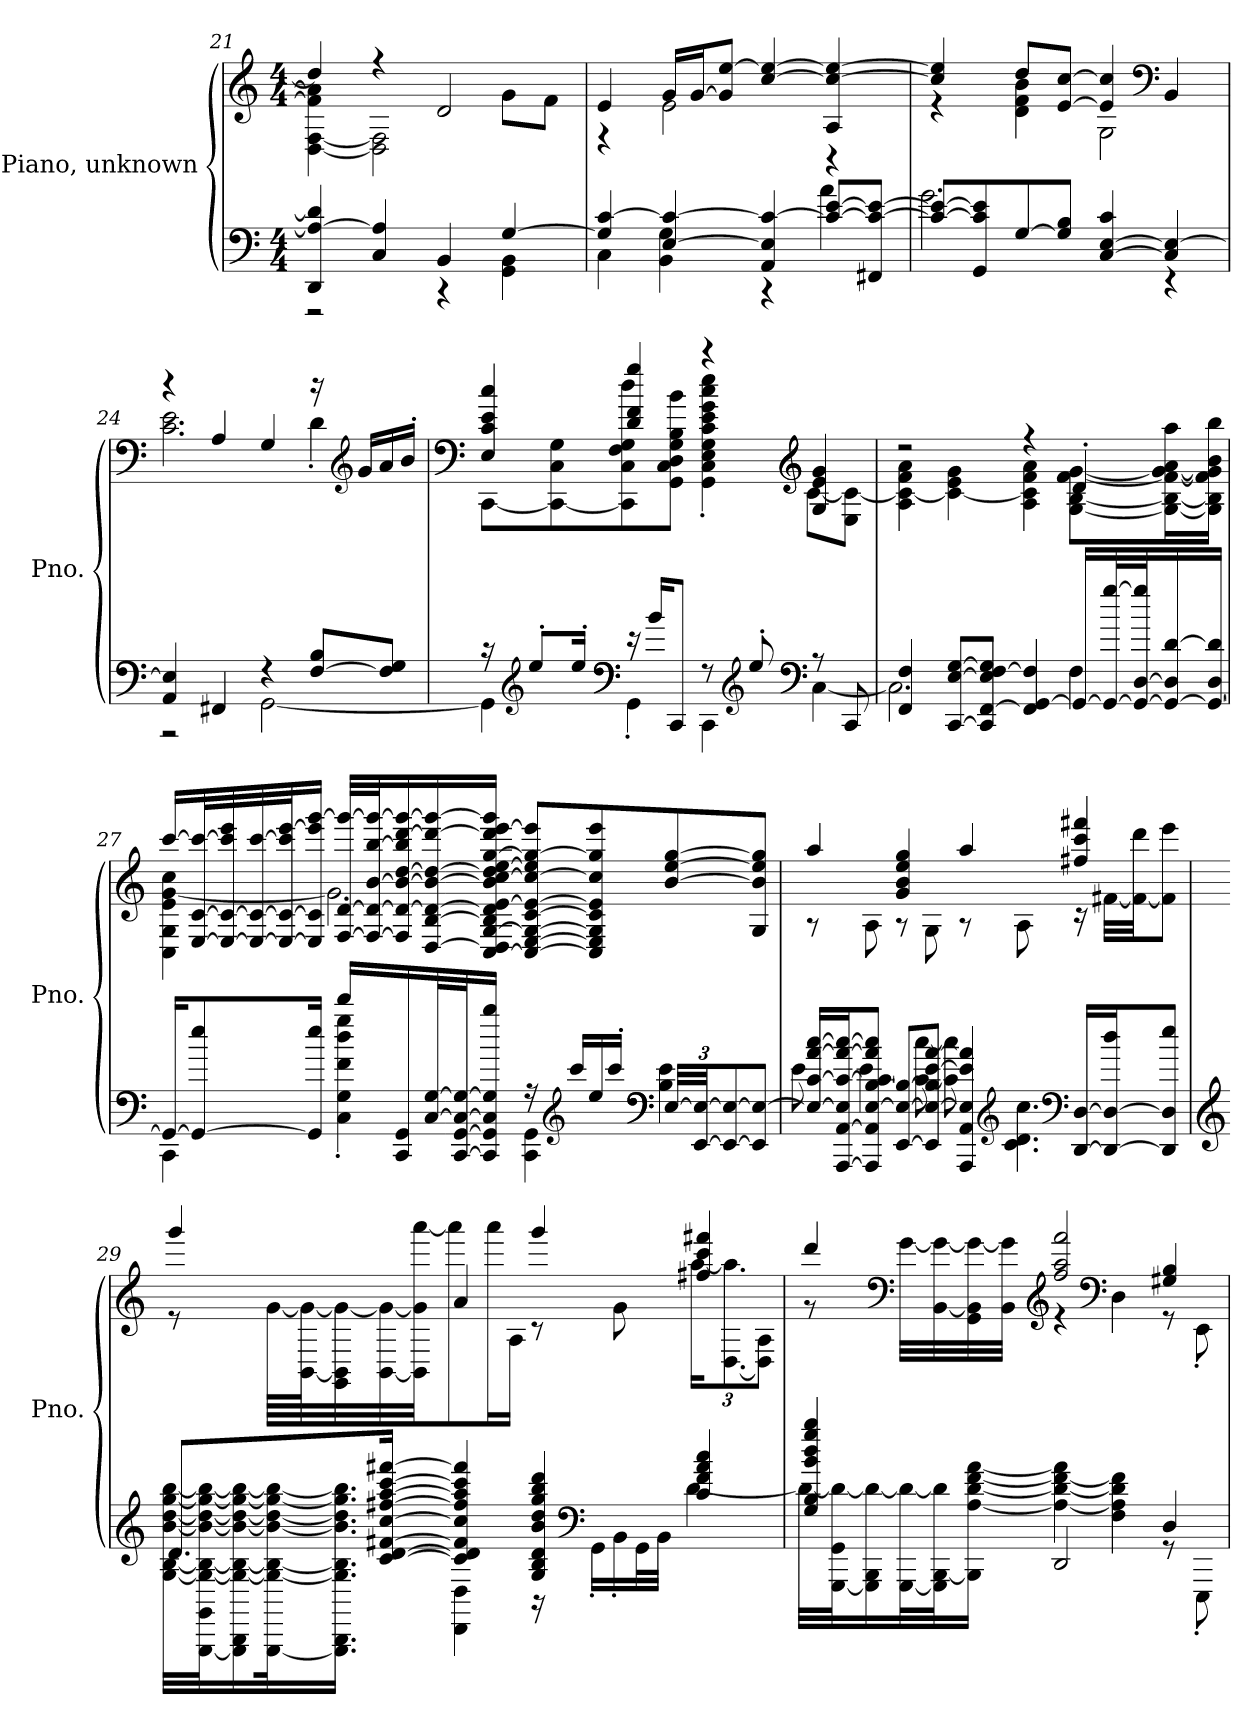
**kern	**kern
*part1	*part1
*staff2	*staff1
*I"Piano, unknown	*
*I'Pno.	*
*clefF4	*clefG2
*k[]	*k[]
*M4/4	*M4/4
=21	=21
*^	*^
4DD/ 4A/_ 4d/]	2r	4dd/]	[4D\ [4F\ 4f\] 4a\]
4C/ 4A/]	.	4r	2D\] 2F\]
4BB/	4r	2d/	.
[4G/	4GG\ 4BB\	.	8g\L
.	.	.	8f\J
!!LO:LB:g=z	!!
=22	=22	=22	=22
4G/] [4c/	4C\	4e/	4r
[4E/ 4c/_	4BB\ 4G\	16g/LL	2e\
.	.	[16g/J	.
.	.	8g/] [8ee/J	.
4AA/ 4E/] 4c/_	4r	[4cc/ 4ee/_	.
8c/_ [8e/L	4a\	4A/ 4cc/_ 4ee/_	4r
8FF#X/ 8c/_ 8e/_J	.	.	.
=23	=23	=23	=23
8c/_ 8e/_L	2.g\	4cc/] 4ee/]	4r
8GG/ 8c/] 8e/]	.	.	.
[8G/	.	8dd/L	4d\ 4f\ 4b\
8G/] 8B/J	.	[8e/ [8cc/J	.
[4C/ [4E/ 4c/	.	4e/] 4cc/]	2G\
*	*	*clefF4	*
4C/] 4E/_	4r	4BB/	.
=24	=24	=24	=24
4AA/ 4E/]	2r	4r	2.c\ 2.e\
4FF#X/	.	4A/	.
4r	[2GG\	4G/	.
[8F/ 8B/L	.	16r	4d'\
*	*	*clefG2	*
.	.	16g/LL	.
8F/] 8G/J	.	16a/	.
.	.	16b'/JJ	.
!!LO:PB:g=z	!!
=25	=25	=25	=25
*	*	*clefF4	*
16r	4GG\]	4E/ 4c/ 4e/ 4cc/	[8CC\L
*clefG2	*	*	*
8ee'/L	.	.	.
.	.	.	8CC\_ 8C\ 8G\
16ee'/Jk	.	.	.
*clefF4	*	*	*
16r	4GG'\	4d/ 4f/ 4gg/	8CC\] 8C\ 8F\ 8G\ 8dd\
16b/KL	.	.	.
8CC/J	.	.	8GG\ 8C\ 8D\ 8G\ 8B\ 8b\J
8r	4CC\	4r	4GG\' 4C\' 4E\' 4G\' 4c\' 4e\' 4g\' 4cc\' 4ee\'
*clefG2	*	*	*
8ee'/	.	.	.
*clefF4	*	*clefG2	*
8r	[4C\	4G/ 4e/ 4g/	[8c\L
8CC/	.	.	8E\ 8c\_J
=26	=26	=26	=26
4FF/ 4F/	2.C\]	2r	4A\ 4c\_ 4f\ 4a\
[8CC/ [8E/ [8G/L	.	.	4c\_ 4e\ 4g\
8CC/] [8FF/ 8E/] [8F/ 8G/]J	.	.	.
4FF/] [4GG/ 4F/]	.	4r	4A\ 4c\] 4f\ 4a\
16GG/LL_	4F\	4d'/	[8G\ [8B\ [8f\ [8g\L
32GG/_ [32gg/L	.	.	.
32GG/_ [32D/ 32gg/]J	.	.	.
16GG/_ 16D/] [16d/	.	.	16G\_ 16B\_ 16f\_ 16g\_ 16a\ 16aa\L
16GG/_ 16D/ 16d/]JJ	.	.	16G\] 16B\] 16f\] 16g\] 16b\ 16bb\JJ
!!LO:LB:g=z	!!
=27	=27	=27	=27
16GG/KL_	4CC\	[16ccc/LL	4C\ 4G\ 4e\ [4g\ 4cc\
8GG/_ 8ee/	.	[32E/ [32c/ 32ccc/_L	.
.	.	32E/_ 32c/_ 32ccc/] 32eee/	.
.	.	32E/_ 32c/_ [32ccc/	.
.	.	32E/_ 32c/_ 32ccc/] [32eee/J	.
16GG/] 16ee/Jk	.	16E/] 16c/] 16eee/] [16ggg/JJ	.
16ddd/LL	4C\' 4G\' 4f\' 4dd\' 4gg\'	[32F/ [32d/ 32ggg/_LLL	2.g\]
.	.	32F/_ 32d/_ [32b/ [32bb/ 32ggg/_J	.
16CC/ 16GG/	.	16F/] 16d/_ 16b/_ [16dd/ 16bb/] [16ddd/ 16ggg/_	.
[32C/ [32G/L	.	[16D/ [16B/ 16d/_ 16b/_ 16dd/_ 16ddd/_ 16ggg/_	.
[32CC/ [32GG/ 32C/_ 32G/_J	.	.	.
16CC/] 16GG/] 16C/] 16G/] 16bb/JJ	.	[16C/ 16D/] [16G/ 16B/] 16d/] [16e/ 16b/] [16cc/ 16dd/] [16ee/ [16gg/ 16ddd/] [16eee/ 16ggg/]JJ	.
16r	4CC\ 4GG\	8C/_ [8E/ 8G/_ [8c/ 8e/_ 8cc/_ 8ee/] 8gg/_ 8eee/]L	.
*clefG2	*	*	*
16ccc/LL	.	.	.
16ee/	.	8C/] 8E/] 8G/] 8c/] 8e/] 8cc/] 8gg/] 8eee/	.
16ccc'/JJ	.	.	.
*clefF4	*	*	*
*Xbrackettup	*	*	*
[48E/LLL	4B\ 4e\	[8b/ [8ee/ [8gg/	.
[48EE/ 48E/_JJ	.	.	.
12EE/_ 12E/_	.	.	.
8EE/] 8E/_J	.	8G/ 8b/] 8ee/] 8gg/]J	.
!!LO:LB:g=z	!!
=28	=28	=28	=28
16E/_ [16c/ [16a/ [16cc/LL	8e\	4aa/	8r
[16AAA/ [16AA/ 16E/] 16c/_ 16a/_ 16cc/_J	.	.	.
8AAA/] 8AA/] [8E/ [8B/ 8c/] 8a/] 8cc/]J	4e\	.	8A\
[8EE/ 8E/_ 8B/_L	.	4g/ 4b/ 4ee/ 4gg/	8r
8EE/] 8E/_ 8B/] [8e/ [8a/J	[8c\ [8cc\	.	8G\
4AAA/ 4AA/ 4E/] 4e/] 4a/]	8c\] 8cc\]	4aa/	8r
*clefG2	*	*	*
.	4.c\ 4.d\ 4.cc\	.	8A\
*clefF4	*	*	*
[16DD/ [16D/LL	.	4ff#X/ 4ccc/ 4fff#X/	16r
16DD/_ 16D/_ 16dd/J	.	.	[32f#X\LLL
.	.	.	32f#\_ 32ddd\JJ
8DD/] 8D/] 8ee/J	.	.	8f#\] 8eee\J
!!LO:LB:g=z	!!
=29	=29	=29	=29
*clefG2	*	*	*
8.d/L	[32G\ [32B\ [32b\ [32dd\ [32gg\ [32bb\LLL	4ggg/	8r
.	[32GGG\ 32GG\ 32G\_ 32B\_ 32b\_ 32dd\_ 32gg\_ 32bb\_J	.	.
.	16GGG\] 16BBB\ 16G\_ 16B\_ 16b\_ 16dd\_ 16gg\_ 16bb\_	.	.
.	[32GGG\ 32G\_ 32B\_ 32b\_ 32dd\_ 32gg\_ 32bb\_K	.	[64g\LLLL
.	.	.	[64BB\ 64g\_J
.	16.GGG\] 16.BBB\ 16.G\] 16.B\] 16.b\] 16.dd\] 16.gg\] 16.bb\]JJ	.	32GG\ 32BB\] 32g\_
[16c/ [16d/ [16f#X/ [16cc/ [16ff#X/ [16aa/ [16ccc/ [16fff#X/Jk	.	.	[32BB\ 32g\_
.	.	.	32BB\] 32g\] [32aaa\JJ
4c/] 4d/] 4f#/] 4cc/] 4ff#/] 4aa/] 4ccc/] 4fff#/]	4DD\ 4D\	4a/	8aaa\]
.	.	.	16aaa\L
.	.	.	16A\JJ
4G/ 4B/ 4d/ 4b/ 4dd/ 4gg/ 4bb/ 4ddd/	16r	4ggg/	8r
*clefF4	*	*	*
.	16GG'\LL	.	.
.	16BB'\	.	8g\
.	32GG\L	.	.
.	32BB\JJJ	.	.
*	*	*	*Xbrackettup
4c/ 4f#/ 4a/ 4cc/	[4d\	4ff#X/ 4ccc/ 4fff#X/	[24aa\KL
.	.	.	[12.D\ 12.aa\]
.	.	.	12D\] 12A\J
!!LO:LB:g=z	!!
=30	=30	=30	=30
4G/ 4B/ 4b/ 4dd/ 4gg/ 4bb/	32d\LLL_	4ddd/	8r
.	[32GGG\ 32GG\ 32d\_J	.	.
.	16GGG\] 16BBB\ 16d\_	.	.
*	*	*clefF4	*
.	[32GGG\ 32d\_L	.	[32g\LLL
.	32GGG\] [32BBB\ 32d\]J	.	[32BB\ 32g\_
.	16BBB\] [16A\ [16d\ [16f\ [16a\JJ	.	32GG\ 32BB\] 32g\_
.	.	.	32BB\ 32g\]JJJ
*	*	*clefG2	*
2DD/	4A\_ 4d\_ 4f\_ 4a\]	2ff/ 2aa/ 2fff/	4r
*	*	*clefF4	*
.	4F\ 4A\] 4d\] 4f\]	.	4D\
4D/	8r	4G#X/ 4B/	8r
.	8EEE'\	.	8EE'\
*v	*v	*	*
*	*v	*v
=	=
*-	*-
